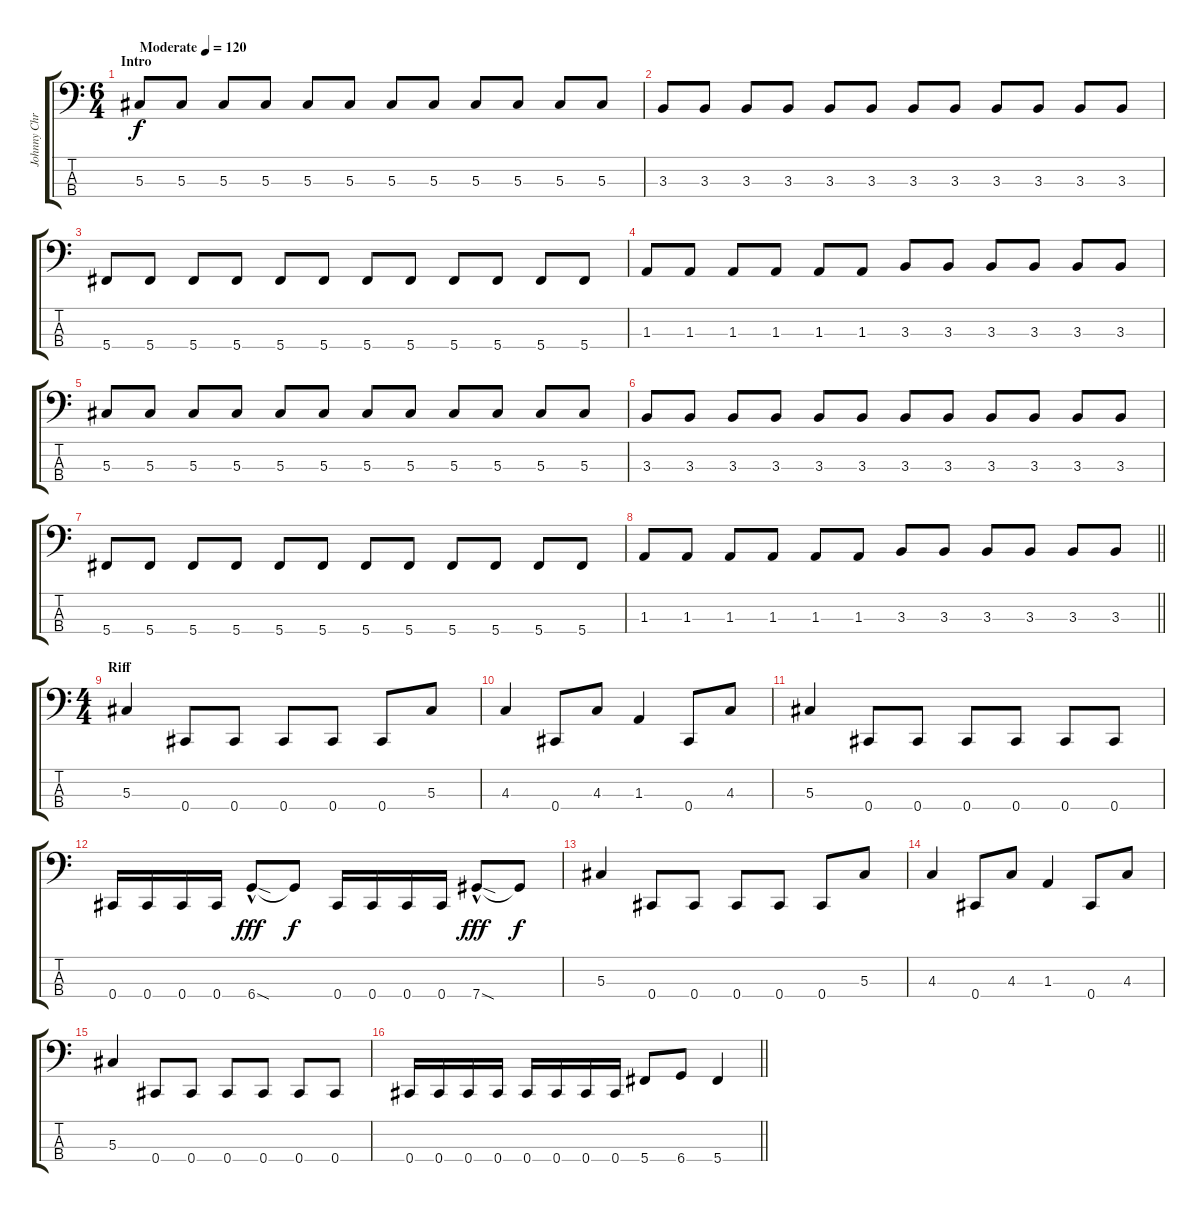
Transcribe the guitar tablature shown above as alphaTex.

\track ("Johnny Christ" "Johnny Chr") {instrument electricbasspick}
\staff {score tabs}
\tuning (Gb2 Db2 Ab1 Db1) {hide}
\ts (6 4)
\section ("" "Intro")
\tempo (120 "Moderate")
\tempo 175
\tempo (120 "Moderate")
\clef f4
\ks c
5.3.8{dy f instrument electricbasspick} 5.3.8 5.3.8 5.3.8 5.3.8 5.3.8 5.3.8 5.3.8 5.3.8 5.3.8 5.3.8 5.3.8 |
3.3.8 3.3.8 3.3.8 3.3.8 3.3.8 3.3.8 3.3.8 3.3.8 3.3.8 3.3.8 3.3.8 3.3.8 |
5.4.8 5.4.8 5.4.8 5.4.8 5.4.8 5.4.8 5.4.8 5.4.8 5.4.8 5.4.8 5.4.8 5.4.8 |
1.3.8 1.3.8 1.3.8 1.3.8 1.3.8 1.3.8 3.3.8 3.3.8 3.3.8 3.3.8 3.3.8 3.3.8 |
5.3.8 5.3.8 5.3.8 5.3.8 5.3.8 5.3.8 5.3.8 5.3.8 5.3.8 5.3.8 5.3.8 5.3.8 |
3.3.8 3.3.8 3.3.8 3.3.8 3.3.8 3.3.8 3.3.8 3.3.8 3.3.8 3.3.8 3.3.8 3.3.8 |
5.4.8 5.4.8 5.4.8 5.4.8 5.4.8 5.4.8 5.4.8 5.4.8 5.4.8 5.4.8 5.4.8 5.4.8 |
\barLineRight lightlight
1.3.8 1.3.8 1.3.8 1.3.8 1.3.8 1.3.8 3.3.8 3.3.8 3.3.8 3.3.8 3.3.8 3.3.8 |
\ts (4 4)
\section ("" "Riff")
5.3.4 0.4.8 0.4.8 0.4.8 0.4.8 0.4.8 5.3.8 |
4.3.4 0.4.8 4.3.8 1.3.4 0.4.8 4.3.8 |
5.3.4 0.4.8 0.4.8 0.4.8 0.4.8 0.4.8 0.4.8 |
0.4.16 0.4.16 0.4.16 0.4.16 6.4{sod hac}.8{dy fff} 6.4{t}.8{dy f} 0.4.16 0.4.16 0.4.16 0.4.16 7.4{sod hac}.8{dy fff} 7.4{t}.8{dy f} |
5.3.4 0.4.8 0.4.8 0.4.8 0.4.8 0.4.8 5.3.8 |
4.3.4 0.4.8 4.3.8 1.3.4 0.4.8 4.3.8 |
5.3.4 0.4.8 0.4.8 0.4.8 0.4.8 0.4.8 0.4.8 |
\barLineRight lightlight
0.4.16 0.4.16 0.4.16 0.4.16 0.4.16 0.4.16 0.4.16 0.4.16 5.4.8 6.4.8 5.4.4
